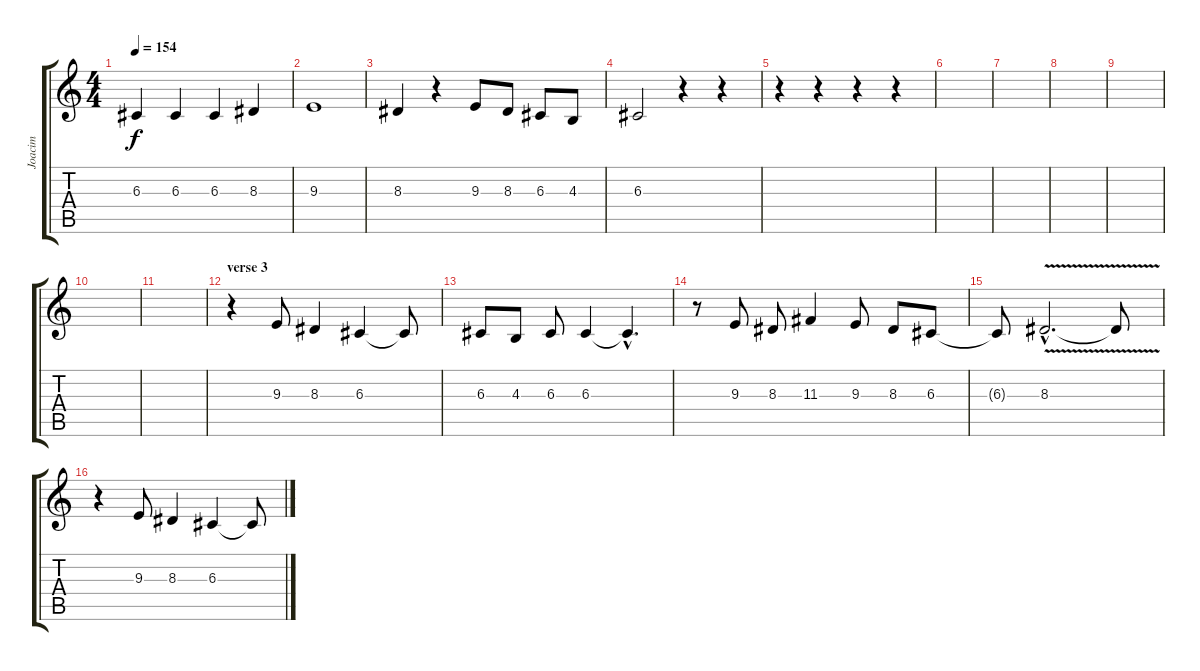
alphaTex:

\track ("Joacim" "Joacim") {instrument frenchhorn}
\staff {score tabs}
\tuning (E4 B3 G3 D3 A2 E2) {hide}
\ts (4 4)
\tempo 154
\clef g2
\ks c
6.3.4{dy f} 6.3.4 6.3.4 8.3.4 |
9.3.1 |
8.3.4 r.4 9.3.8 8.3.8 6.3.8 4.3.8 |
6.3.2 r.4 r.4 |
r.4 r.4 r.4 r.4 |
|
|
|
|
|
|
\section ("" "verse 3")
r.4 9.3.8 8.3.4 6.3.4 6.3{t}.8 |
6.3.8 4.3.8 6.3.8 6.3.4 6.3{hac t}.4{d} |
r.8 9.3.8 8.3.8 11.3.4 9.3.8 8.3.8 6.3.8 |
6.3{t}.8 8.3{v hac}.2{d} 8.3{t}.8 |
r.4 9.3.8 8.3.4 6.3.4 6.3{t}.8
